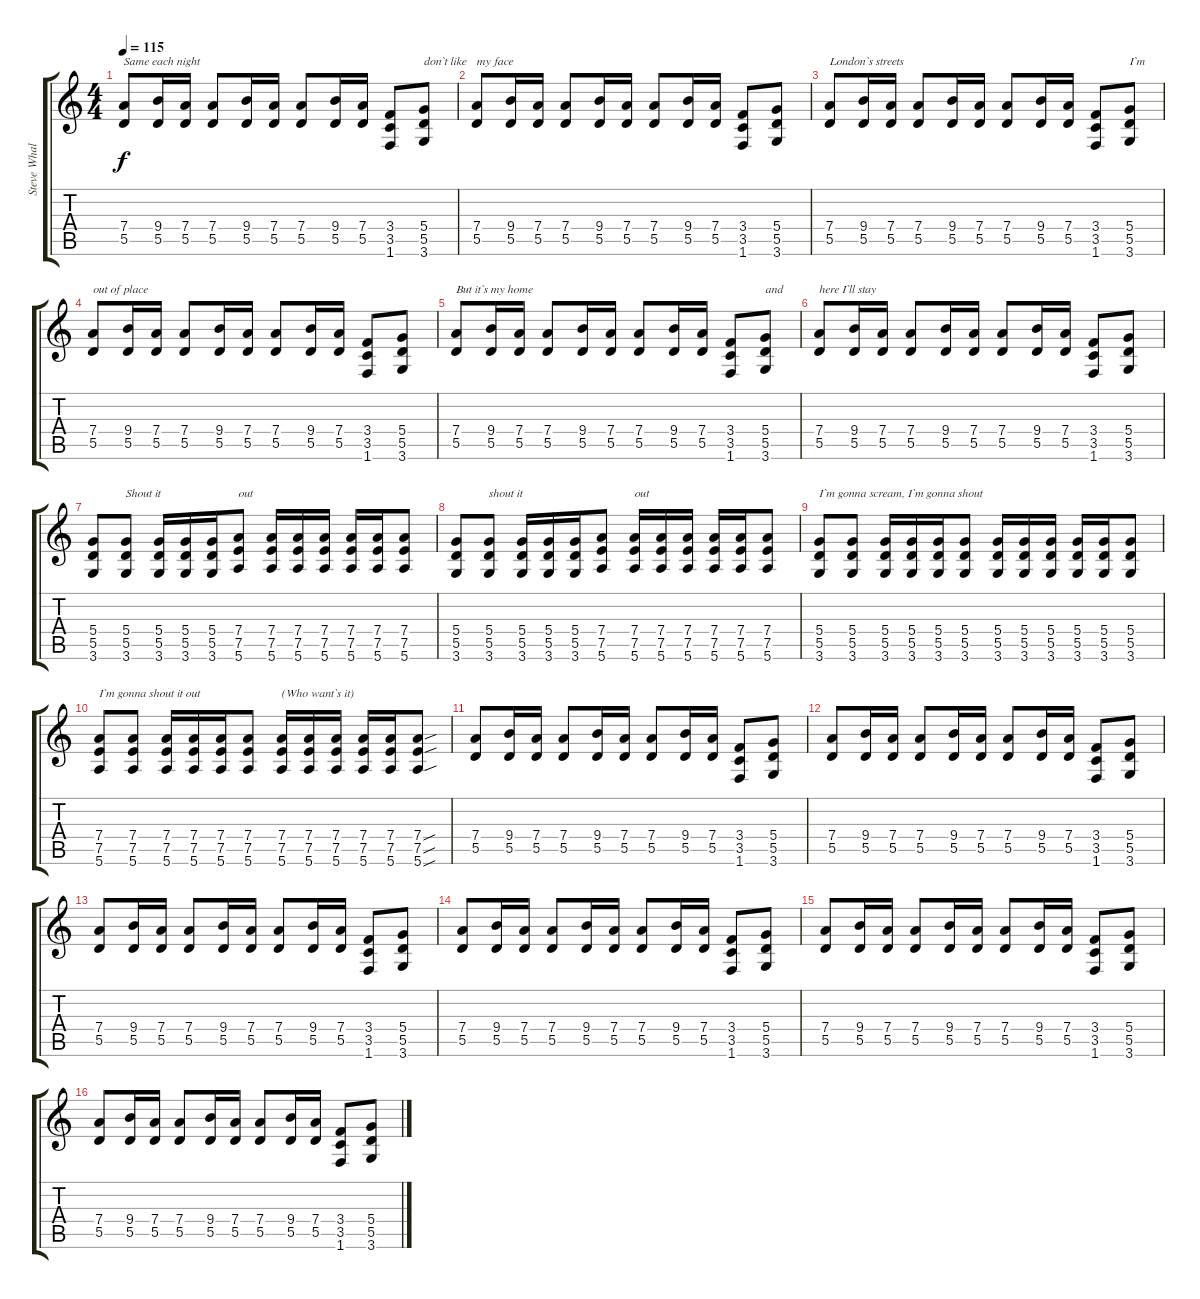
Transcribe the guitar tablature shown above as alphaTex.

\track ("Steve Whale - Guitar" "Steve Whal") {instrument distortionguitar}
\staff {score tabs}
\tuning (E4 B3 G3 D3 A2 E2) {hide}
\ts (4 4)
\tempo 115
\clef g2
\ks c
(7.4 5.5).8{txt "Same each night" dy f} (9.4 5.5).16 (7.4 5.5).16 (7.4 5.5).8 (9.4 5.5).16 (7.4 5.5).16 (7.4 5.5).8 (9.4 5.5).16 (7.4 5.5).16 (3.4 3.5 1.6).8 (5.4 5.5 3.6).8{txt "don`t like"} |
(7.4 5.5).8{txt "my face"} (9.4 5.5).16 (7.4 5.5).16 (7.4 5.5).8 (9.4 5.5).16 (7.4 5.5).16 (7.4 5.5).8 (9.4 5.5).16 (7.4 5.5).16 (3.4 3.5 1.6).8 (5.4 5.5 3.6).8 |
(7.4 5.5).8{txt "London`s streets"} (9.4 5.5).16 (7.4 5.5).16 (7.4 5.5).8 (9.4 5.5).16 (7.4 5.5).16 (7.4 5.5).8 (9.4 5.5).16 (7.4 5.5).16 (3.4 3.5 1.6).8 (5.4 5.5 3.6).8{txt "I`m"} |
(7.4 5.5).8{txt "out of place"} (9.4 5.5).16 (7.4 5.5).16 (7.4 5.5).8 (9.4 5.5).16 (7.4 5.5).16 (7.4 5.5).8 (9.4 5.5).16 (7.4 5.5).16 (3.4 3.5 1.6).8 (5.4 5.5 3.6).8 |
(7.4 5.5).8{txt "But it`s my home"} (9.4 5.5).16 (7.4 5.5).16 (7.4 5.5).8 (9.4 5.5).16 (7.4 5.5).16 (7.4 5.5).8 (9.4 5.5).16 (7.4 5.5).16 (3.4 3.5 1.6).8 (5.4 5.5 3.6).8{txt "and"} |
(7.4 5.5).8{txt "here I`ll stay"} (9.4 5.5).16 (7.4 5.5).16 (7.4 5.5).8 (9.4 5.5).16 (7.4 5.5).16 (7.4 5.5).8 (9.4 5.5).16 (7.4 5.5).16 (3.4 3.5 1.6).8 (5.4 5.5 3.6).8 |
(5.4 5.5 3.6).8 (5.4 5.5 3.6).8{txt "Shout it"} (5.4 5.5 3.6).16 (5.4 5.5 3.6).16 (5.4 5.5 3.6).16 (7.4 7.5 5.6).8{txt "out"} (7.4 7.5 5.6).16 (7.4 7.5 5.6).16 (7.4 7.5 5.6).16 (7.4 7.5 5.6).16 (7.4 7.5 5.6).16 (7.4 7.5 5.6).8 |
(5.4 5.5 3.6).8 (5.4 5.5 3.6).8{txt "shout it"} (5.4 5.5 3.6).16 (5.4 5.5 3.6).16 (5.4 5.5 3.6).16 (7.4 7.5 5.6).8 (7.4 7.5 5.6).16{txt "out"} (7.4 7.5 5.6).16 (7.4 7.5 5.6).16 (7.4 7.5 5.6).16 (7.4 7.5 5.6).16 (7.4 7.5 5.6).8 |
(5.4 5.5 3.6).8{txt "I`m gonna scream, I`m gonna shout"} (5.4 5.5 3.6).8 (5.4 5.5 3.6).16 (5.4 5.5 3.6).16 (5.4 5.5 3.6).16 (5.4 5.5 3.6).8 (5.4 5.5 3.6).16 (5.4 5.5 3.6).16 (5.4 5.5 3.6).16 (5.4 5.5 3.6).16 (5.4 5.5 3.6).16 (5.4 5.5 3.6).8 |
(7.4 7.5 5.6).8{txt "I`m gonna shout it out"} (7.4 7.5 5.6).8 (7.4 7.5 5.6).16 (7.4 7.5 5.6).16 (7.4 7.5 5.6).16 (7.4 7.5 5.6).8 (7.4 7.5 5.6).16{txt "(Who want`s it)"} (7.4 7.5 5.6).16 (7.4 7.5 5.6).16 (7.4 7.5 5.6).16 (7.4 7.5 5.6).16 (7.4{sou} 7.5{sou} 5.6{sou}).8 |
(7.4 5.5).8 (9.4 5.5).16 (7.4 5.5).16 (7.4 5.5).8 (9.4 5.5).16 (7.4 5.5).16 (7.4 5.5).8 (9.4 5.5).16 (7.4 5.5).16 (3.4 3.5 1.6).8 (5.4 5.5 3.6).8 |
(7.4 5.5).8 (9.4 5.5).16 (7.4 5.5).16 (7.4 5.5).8 (9.4 5.5).16 (7.4 5.5).16 (7.4 5.5).8 (9.4 5.5).16 (7.4 5.5).16 (3.4 3.5 1.6).8 (5.4 5.5 3.6).8 |
(7.4 5.5).8 (9.4 5.5).16 (7.4 5.5).16 (7.4 5.5).8 (9.4 5.5).16 (7.4 5.5).16 (7.4 5.5).8 (9.4 5.5).16 (7.4 5.5).16 (3.4 3.5 1.6).8 (5.4 5.5 3.6).8 |
(7.4 5.5).8 (9.4 5.5).16 (7.4 5.5).16 (7.4 5.5).8 (9.4 5.5).16 (7.4 5.5).16 (7.4 5.5).8 (9.4 5.5).16 (7.4 5.5).16 (3.4 3.5 1.6).8 (5.4 5.5 3.6).8 |
(7.4 5.5).8 (9.4 5.5).16 (7.4 5.5).16 (7.4 5.5).8 (9.4 5.5).16 (7.4 5.5).16 (7.4 5.5).8 (9.4 5.5).16 (7.4 5.5).16 (3.4 3.5 1.6).8 (5.4 5.5 3.6).8 |
(7.4 5.5).8 (9.4 5.5).16 (7.4 5.5).16 (7.4 5.5).8 (9.4 5.5).16 (7.4 5.5).16 (7.4 5.5).8 (9.4 5.5).16 (7.4 5.5).16 (3.4 3.5 1.6).8 (5.4 5.5 3.6).8
